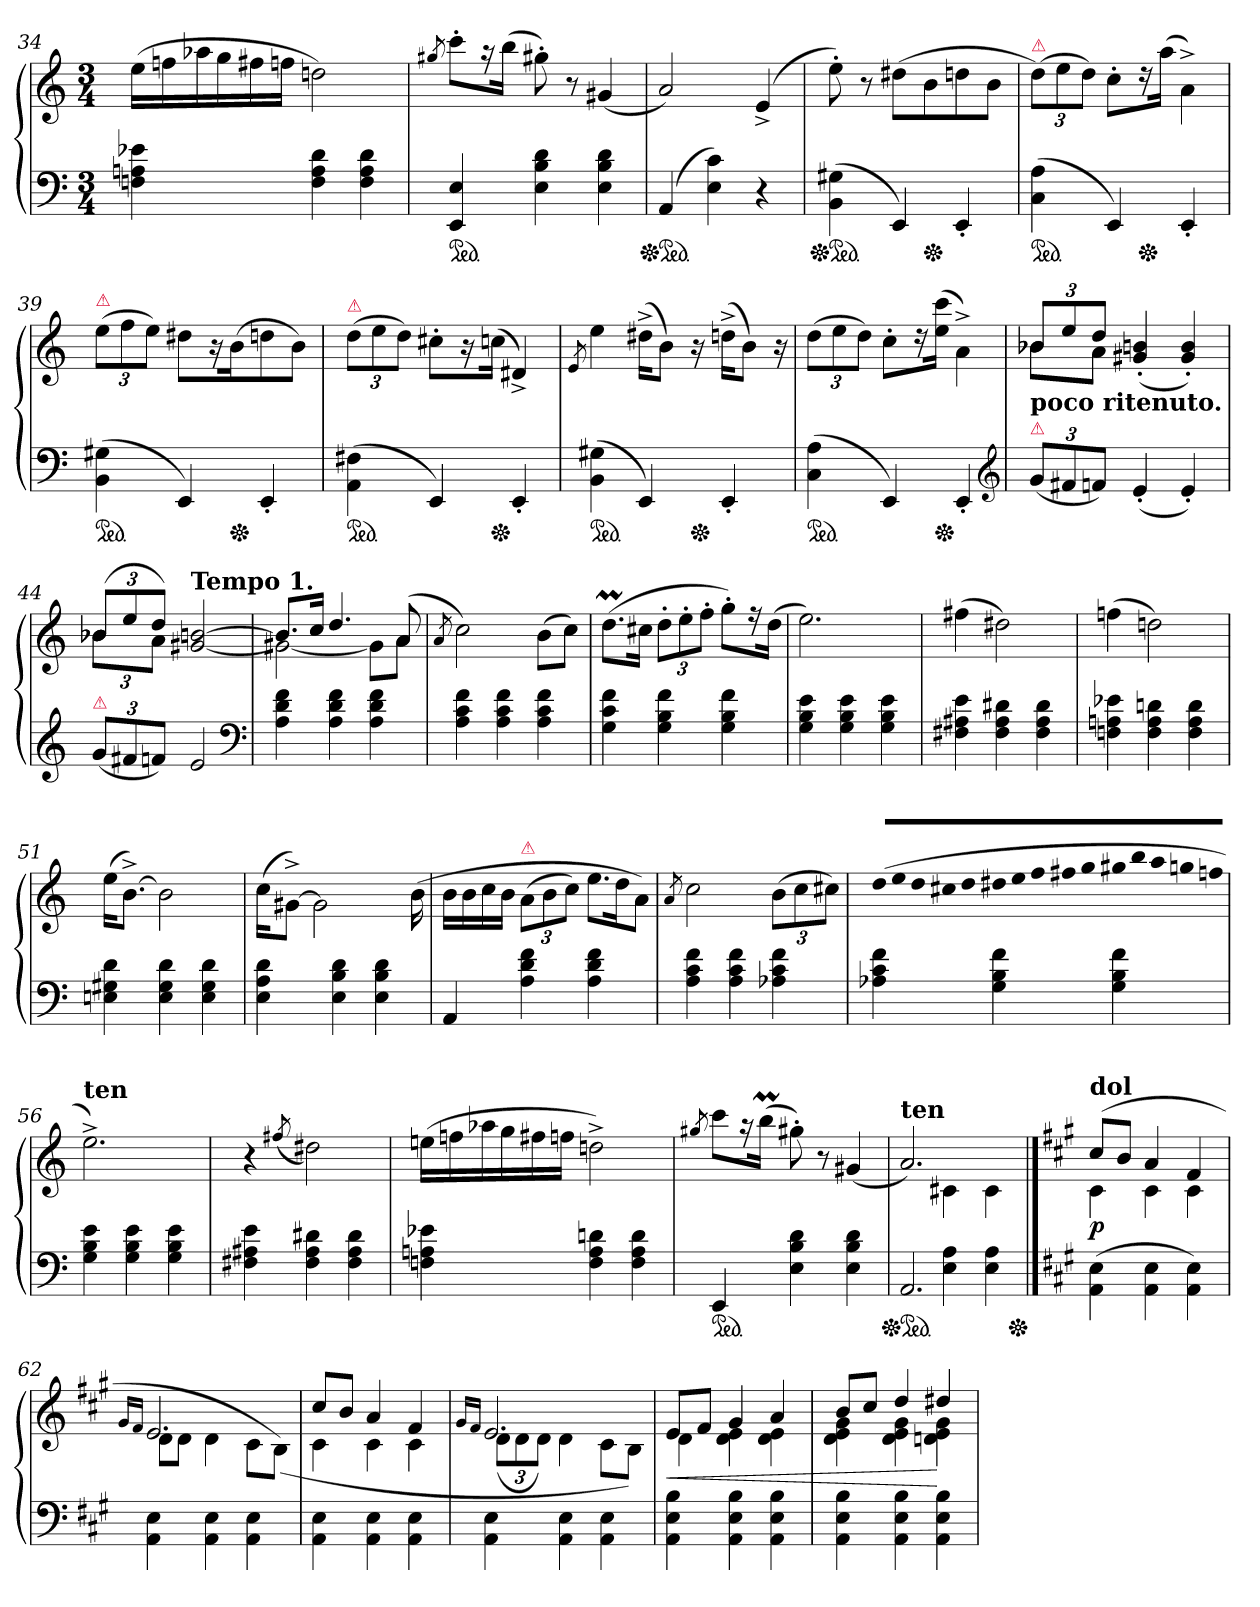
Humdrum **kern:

**kern	**kern	**dynam
*part1	*part1	*part1
*staff2	*staff1	*staff1/2
*clefF4	*clefG2	*
*k[]	*k[]	*
*a:	*a:	*
*M3/4	*M3/4	*
*	*Xtuplet	*
=34	=34	=34
4Fn 4An 4e-X	(>24eeLL	.
.	24ffn	.
.	24aa-X	.
.	24gg	.
.	24ff#X	.
.	24ffnJJ	.
4F 4A 4d	2ddn)	.
4F 4A 4d	.	.
=35	=35	=35
.	8qgg#X/	.
*ped	*	*
4EE 4E	8ccc'L	.
.	16r	.
.	(16bbJk	.
4E 4B 4d	8gg#X')	.
.	8r	.
4E 4B 4d	(4g#X	.
=36	=36	=36
*Xped	*	*
*ped	*	*
(4AA	2a)	.
4E 4c)	.	.
4r	(4e^	.
=37	=37	=37
*Xped	*	*
*ped	*	*
(4BB 4G#X	8ee')	.
.	8r	.
4EE)	(8dd#XL	.
*Xped	*	*
.	8b	.
4EE'	8ddn	.
.	8bJ	.
=38	=38	=38
*	*tuplet	*
!	!LO:TX:a:color=crimson:t=⚠	!
*ped	*	*
(4C 4A	(12ddL)	.
.	12ee	.
.	12ddJ)	.
4EE)	8cc'L	.
*Xped	*	*
.	16r	.
.	(16aa\Jk	.
4EE'	4a^<\)	.
=39	=39	=39
!	!LO:TX:a:color=crimson:t=⚠	!
*ped	*	*
(4BB 4G#X	(12eeL	.
.	12ff	.
.	12eeJ)	.
4EE)	8dd#XL	.
.	16r	.
*Xped	*	*
.	(16bK	.
4EE'	8ddn	.
.	8bJ)	.
=40	=40	=40
!	!LO:TX:a:color=crimson:t=⚠	!
*ped	*	*
(4AA\ 4F#X\	(12ddL	.
.	12ee	.
.	12ddJ)	.
4EE)	8cc#X'L	.
.	16r	.
*Xped	*	*
.	(16ccnJk	.
4EE'	4d#X^)	.
=41	=41	=41
.	8qe/	.
*ped	*	*
(4BB 4G#X	4ee	.
4EE)	(16dd#X^<KL	.
.	8bJ)	.
*Xped	*	*
.	16r	.
4EE'	(16ddn^<KL	.
.	8bJ)	.
.	16r	.
=42	=42	=42
*ped	*	*
(4C 4A	(12ddL	.
.	12ee	.
.	12ddJ)	.
4EE)	8cc'L	.
.	16r	.
*Xped	*	*
.	(16ee\ 16ccc\Jk	.
4EE'	4a^<\)	.
*clefG2	*	*
=43	=43	=43
*	*^	*
*	*	*Xtuplet	*
!	!LO:TX:b:B:t=poco ritenuto.	!	!
!LO:TX:a:color=crimson:t=⚠	!	!	!
(12gL	12b-XL	12b-XL	.
12f#X	12ee	12ryy	.
12fnJ)	12ddJ	12aJ	.
(4e'	(<4g#X' 4bn'	2ryy	.
4e')	4g#' 4b')	.	.
=44	=44	=44	=44
*	*tuplet	*	*
!LO:TX:a:color=crimson:t=⚠	!	!	!
(12gL	(12b-XL	12b-XL	.
12f#X	12ee	12ryy	.
12fnJ)	12ddJ)	12aJ	.
!	!LO:TX:a:B:t=Tempo 1.	!	!
2e	[2g#X [2bn	2ryy	.
*clefF4	*	*	*
=45	=45	=45	=45
4A 4d 4f	8.bL]	2g#X_	.
.	16ccJk	.	.
4A 4d 4f	4.dd	.	.
4A 4d 4f	.	8g#L]	.
.	(8a	8aJ	.
*	*v	*v	*
=46	=46	=46
.	8qa/	.
4A 4c 4f	2cc)	.
4A 4c 4f	.	.
4A 4c 4f	(8bL	.
.	8ccJ)	.
=47	=47	=47
4G 4c 4f	(8.ddML	.
.	16cc#XJk	.
4G 4B 4f	12dd'L	.
.	12ee'	.
.	12ff'J	.
4G 4B 4f	8gg'L)	.
.	16r	.
.	(16ddJk	.
=48	=48	=48
4G 4B 4e	2.ee)	.
4G 4B 4e	.	.
4G 4B 4e	.	.
=49	=49	=49
4F#X 4A#X 4e	(4ff#X	.
4F# 4A# 4d#X	2dd#X)	.
4F# 4A# 4d#	.	.
=50	=50	=50
4Fn 4An 4e-X	(4ffn	.
4F 4A 4dn	2ddn)	.
4F 4A 4d	.	.
=51	=51	=51
4En 4G#X 4d	(16eeKL	.
.	[8.b^<J)	.
4E 4G# 4d	2b]	.
4E 4G# 4d	.	.
=52	=52	=52
4E 4A 4d	(16cc\KL	.
.	[8g#X^<J)	.
.	2g#\]	.
4E 4B 4d	.	.
4E 4B 4d	.	.
.	(16b	.
=53	=53	=53
4AA	16bLL	.
.	16b	.
.	16cc	.
.	16bJJ	.
!	!LO:TX:a:color=crimson:t=⚠	!
4A 4d 4f	(12aL	.
.	12b	.
.	12ccJ)	.
*	*Xtuplet	*
4A 4d 4f	12.eeL	.
.	24ddK	.
.	12aJ)	.
=54	=54	=54
.	8qa/	.
4A 4c 4f	2cc	.
4A 4c 4f	.	.
*	*tuplet	*
4A-X 4c 4f	(12bL	.
.	12cc	.
.	12cc#XJ)	.
=55	=55	=55
*	*Xtuplet	*
!	!LO:N:vis=8	!
4A-X 4c 4f	(>20dd!/L	.
!	!LO:N:vis=8	!
.	20ee!	.
!	!LO:N:vis=8	!
.	20dd!	.
!	!LO:N:vis=8	!
.	20cc#X!	.
!	!LO:N:vis=8	!
.	20dd!	.
!	!LO:N:vis=8	!
4G 4B 4f	20dd#X!	.
!	!LO:N:vis=8	!
.	20ee!	.
!	!LO:N:vis=8	!
.	20ff!	.
!	!LO:N:vis=8	!
.	20ff#X!	.
!	!LO:N:vis=8	!
.	20gg!	.
!	!LO:N:vis=8	!
4G 4B 4f	20gg#X!	.
!	!LO:N:vis=8	!
.	20bb!	.
!	!LO:N:vis=8	!
.	20aa!	.
!	!LO:N:vis=8	!
.	20ggn!	.
!	!LO:N:vis=8	!
.	20ffn!J	.
=56	=56	=56
!	!LO:TX:a:B:t=ten	!
4G 4B 4e	2.ee^<)	.
4G 4B 4e	.	.
4G 4B 4e	.	.
=57	=57	=57
4F#X 4A#X 4e	4r	.
.	(>8qff#X/	.
4F# 4A# 4d#X	2dd#X)	.
4F# 4A# 4d#	.	.
=58	=58	=58
4Fn 4An 4e-X	(24eenLL	.
.	24ffn	.
.	24aa-X	.
.	24gg	.
.	24ff#X	.
.	24ffnJJ	.
4F 4A 4dn	2ddn^<)	.
4F 4A 4d	.	.
=59	=59	=59
.	8qgg#X/	.
*ped	*	*
4EE	8cccL	.
.	16r	.
.	(16bbmJk	.
4E 4B 4d	8gg#X')	.
.	8r	.
4E 4B 4d	(4g#X	.
=60	=60	=60
*^	*^	*
!	!	!LO:TX:a:B:t=ten	!	!
*Xped	*	*	*	*
*ped	*	*	*	*
4ryy	2.AA/	2.a)	4ryy	.
4E\ 4A\	.	.	4c#X	.
4E\ 4A\	.	.	4c#	.
*v	*v	*	*	*
*Xped	*	*	*
==61	==61	==61	==61
*k[f#c#g#]	*k[f#c#g#]	*	*
!	!LO:TX:a:B:t=dol	!	!
(4AA\ 4E\	(8cc#L	4c#	p
.	8bJ	.	.
4AA\ 4E\	4a	4c#	.
4AA\ 4E\)	4f#	4c#	.
=62	=62	=62	=62
.	16qg#/LL	.	.
.	16qf#/JJ	.	.
4AA\ 4E\	2.e	8dL	.
.	.	8dJ	.
4AA\ 4E\	.	4d	.
4AA\ 4E\	.	8c#L	.
.	.	(>8BJ)	.
=63	=63	=63	=63
4AA\ 4E\	8cc#L	4c#	.
.	8bJ	.	.
4AA\ 4E\	4a	4c#	.
4AA\ 4E\	4f#	4c#	.
=64	=64	=64	=64
.	16qg#/LL	.	.
.	16qf#/JJ	.	.
*	*	*tuplet	*
4AA\ 4E\	2.e	(12dL	.
.	.	12d	.
.	.	12dJ)	.
4AA\ 4E\	.	4d	.
4AA\ 4E\	.	8c#L	.
.	.	8BJ)	.
=65	=65	=65	=65
4AA 4E 4B	8eL	4d	<
.	8f#J	.	.
4AA 4E 4B	4g#	4d 4e	.
4AA 4E 4B	4a	4d 4e	.
=66	=66	=66	=66
4AA 4E 4B	8bL	4d 4e 4g#	.
.	8cc#J	.	.
4AA 4E 4B	4dd	4d 4e 4g#	.
4AA 4E 4B	4dd#X	4dn 4e 4g#	[
*	*v	*v	*
=	=	=
*-	*-	*-
